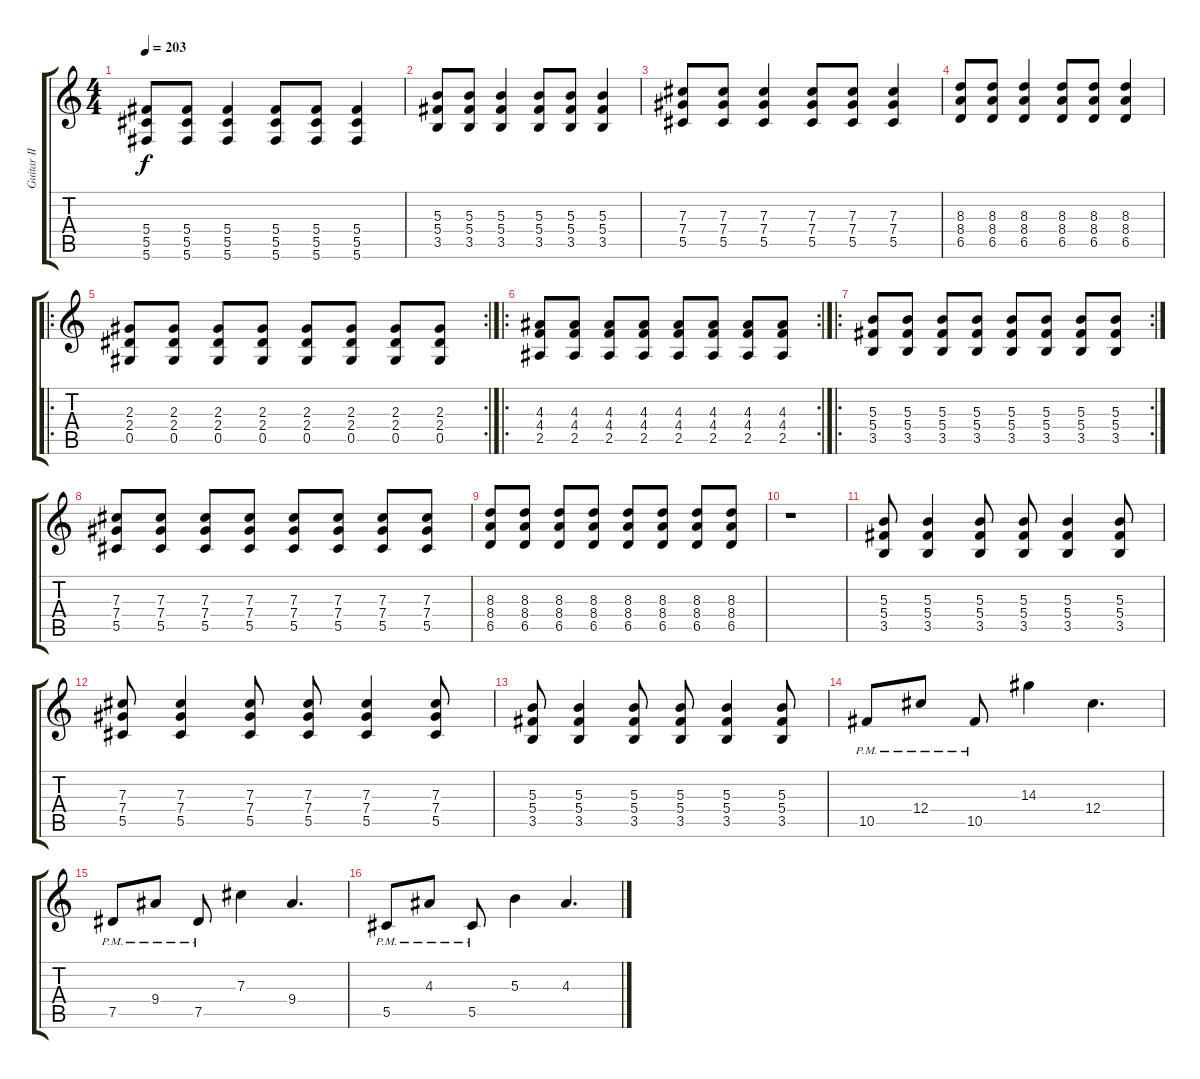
\track ("Guitar II" "Guitar II") {instrument distortionguitar}
\staff {score tabs}
\tuning (Eb4 Bb3 Gb3 Db3 Ab2 Db2) {hide}
\ts (4 4)
\tempo 203
\clef g2
\ks c
(5.4 5.5 5.6).8{dy f} (5.4 5.5 5.6).8 (5.4 5.5 5.6).4 (5.4 5.5 5.6).8 (5.4 5.5 5.6).8 (5.4 5.5 5.6).4 |
(5.3 5.4 3.5).8 (5.3 5.4 3.5).8 (5.3 5.4 3.5).4 (5.3 5.4 3.5).8 (5.3 5.4 3.5).8 (5.3 5.4 3.5).4 |
(7.3 7.4 5.5).8 (7.3 7.4 5.5).8 (7.3 7.4 5.5).4 (7.3 7.4 5.5).8 (7.3 7.4 5.5).8 (7.3 7.4 5.5).4 |
(8.3 8.4 6.5).8 (8.3 8.4 6.5).8 (8.3 8.4 6.5).4 (8.3 8.4 6.5).8 (8.3 8.4 6.5).8 (8.3 8.4 6.5).4 |
\ro
\rc 2
(2.3 2.4 0.5).8 (2.3 2.4 0.5).8 (2.3 2.4 0.5).8 (2.3 2.4 0.5).8 (2.3 2.4 0.5).8 (2.3 2.4 0.5).8 (2.3 2.4 0.5).8 (2.3 2.4 0.5).8 |
\ro
\rc 2
(4.3 4.4 2.5).8 (4.3 4.4 2.5).8 (4.3 4.4 2.5).8 (4.3 4.4 2.5).8 (4.3 4.4 2.5).8 (4.3 4.4 2.5).8 (4.3 4.4 2.5).8 (4.3 4.4 2.5).8 |
\ro
\rc 2
(5.3 5.4 3.5).8 (5.3 5.4 3.5).8 (5.3 5.4 3.5).8 (5.3 5.4 3.5).8 (5.3 5.4 3.5).8 (5.3 5.4 3.5).8 (5.3 5.4 3.5).8 (5.3 5.4 3.5).8 |
(7.3 7.4 5.5).8 (7.3 7.4 5.5).8 (7.3 7.4 5.5).8 (7.3 7.4 5.5).8 (7.3 7.4 5.5).8 (7.3 7.4 5.5).8 (7.3 7.4 5.5).8 (7.3 7.4 5.5).8 |
(8.3 8.4 6.5).8 (8.3 8.4 6.5).8 (8.3 8.4 6.5).8 (8.3 8.4 6.5).8 (8.3 8.4 6.5).8 (8.3 8.4 6.5).8 (8.3 8.4 6.5).8 (8.3 8.4 6.5).8 |
r.1 |
(5.3 5.4 3.5).8 (5.3 5.4 3.5).4 (5.3 5.4 3.5).8 (5.3 5.4 3.5).8 (5.3 5.4 3.5).4 (5.3 5.4 3.5).8 |
(7.3 7.4 5.5).8 (7.3 7.4 5.5).4 (7.3 7.4 5.5).8 (7.3 7.4 5.5).8 (7.3 7.4 5.5).4 (7.3 7.4 5.5).8 |
(5.3 5.4 3.5).8 (5.3 5.4 3.5).4 (5.3 5.4 3.5).8 (5.3 5.4 3.5).8 (5.3 5.4 3.5).4 (5.3 5.4 3.5).8 |
10.5{pm}.8 12.4{pm}.8 10.5{pm}.8 14.3.4 12.4.4{d} |
7.5{pm}.8 9.4{pm}.8 7.5{pm}.8 7.3.4 9.4.4{d} |
5.5{pm}.8 4.3{pm}.8 5.5{pm}.8 5.3.4 4.3.4{d}
